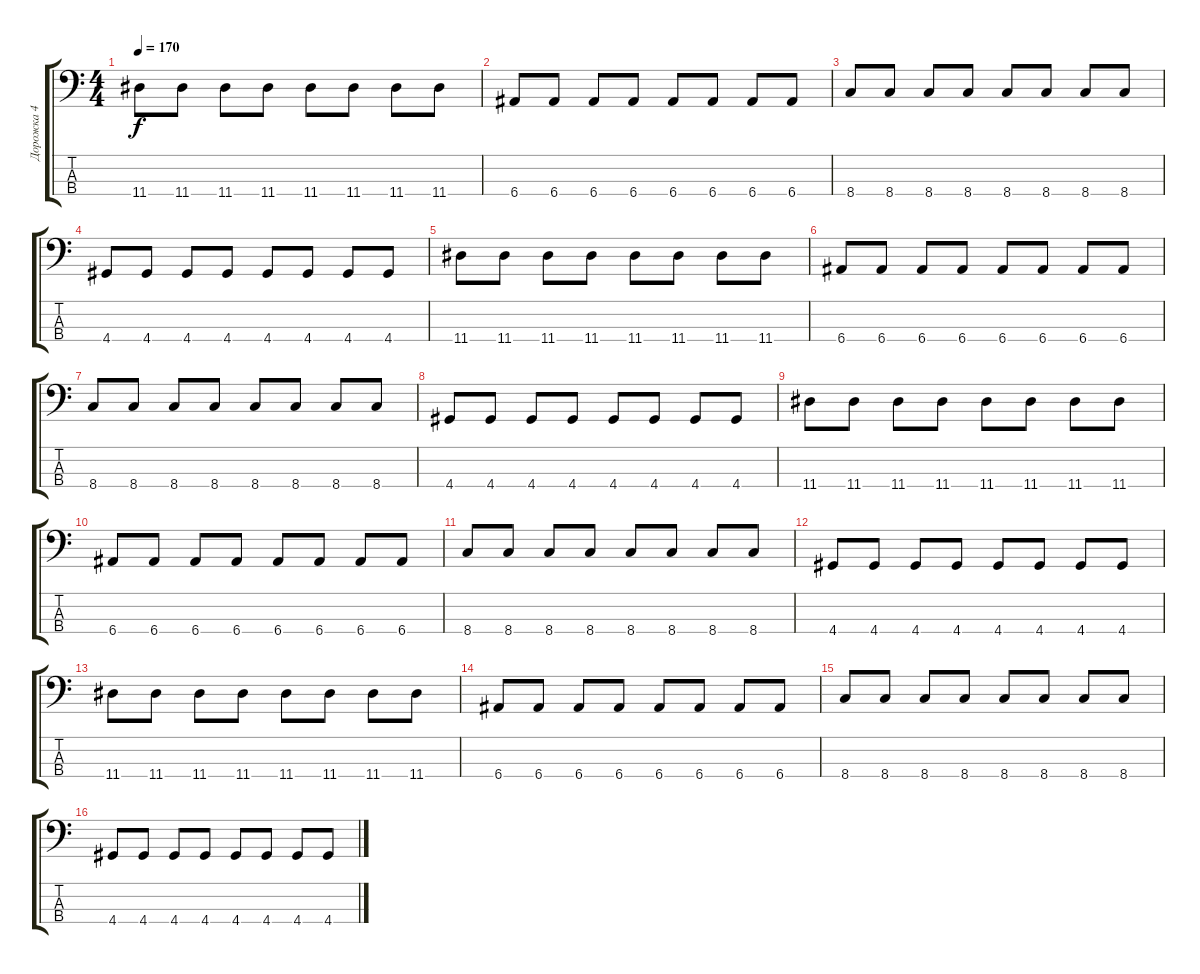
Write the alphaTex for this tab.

\track ("Дорожка 4" "Дорожка 4") {instrument electricbassfinger}
\staff {score tabs}
\tuning (G2 D2 A1 E1) {hide}
\ts (4 4)
\tempo 170
\clef f4
\ks c
11.4.8{dy f} 11.4.8 11.4.8 11.4.8 11.4.8 11.4.8 11.4.8 11.4.8 |
6.4.8 6.4.8 6.4.8 6.4.8 6.4.8 6.4.8 6.4.8 6.4.8 |
8.4.8 8.4.8 8.4.8 8.4.8 8.4.8 8.4.8 8.4.8 8.4.8 |
4.4.8 4.4.8 4.4.8 4.4.8 4.4.8 4.4.8 4.4.8 4.4.8 |
11.4.8 11.4.8 11.4.8 11.4.8 11.4.8 11.4.8 11.4.8 11.4.8 |
6.4.8 6.4.8 6.4.8 6.4.8 6.4.8 6.4.8 6.4.8 6.4.8 |
8.4.8 8.4.8 8.4.8 8.4.8 8.4.8 8.4.8 8.4.8 8.4.8 |
4.4.8 4.4.8 4.4.8 4.4.8 4.4.8 4.4.8 4.4.8 4.4.8 |
11.4.8 11.4.8 11.4.8 11.4.8 11.4.8 11.4.8 11.4.8 11.4.8 |
6.4.8 6.4.8 6.4.8 6.4.8 6.4.8 6.4.8 6.4.8 6.4.8 |
8.4.8 8.4.8 8.4.8 8.4.8 8.4.8 8.4.8 8.4.8 8.4.8 |
4.4.8 4.4.8 4.4.8 4.4.8 4.4.8 4.4.8 4.4.8 4.4.8 |
11.4.8 11.4.8 11.4.8 11.4.8 11.4.8 11.4.8 11.4.8 11.4.8 |
6.4.8 6.4.8 6.4.8 6.4.8 6.4.8 6.4.8 6.4.8 6.4.8 |
8.4.8 8.4.8 8.4.8 8.4.8 8.4.8 8.4.8 8.4.8 8.4.8 |
4.4.8 4.4.8 4.4.8 4.4.8 4.4.8 4.4.8 4.4.8 4.4.8
